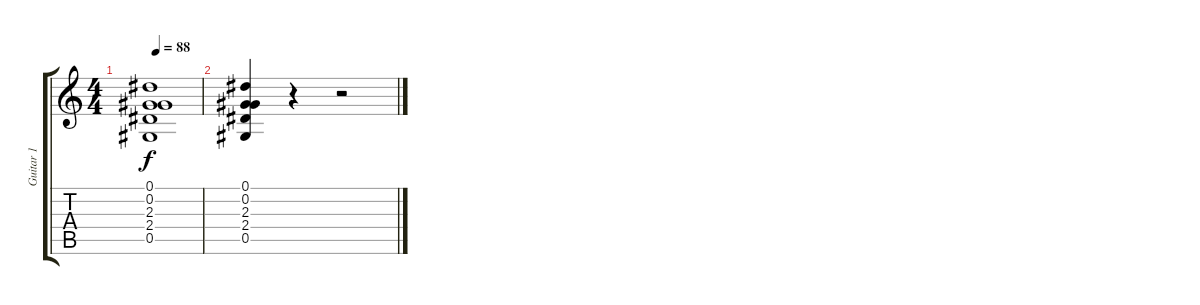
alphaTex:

\track ("Guitar 1" "Guitar 1") {instrument overdrivenguitar}
\staff {score tabs}
\tuning (Eb4 Ab3 Gb3 Db3 Ab2 Eb2) {hide}
\ts (4 4)
\tempo 88
\clef g2
\ks c
(0.1 0.2 2.3 2.4 0.5).1{dy f} |
(0.1 0.2 2.3 2.4 0.5).4 r.4 r.2
